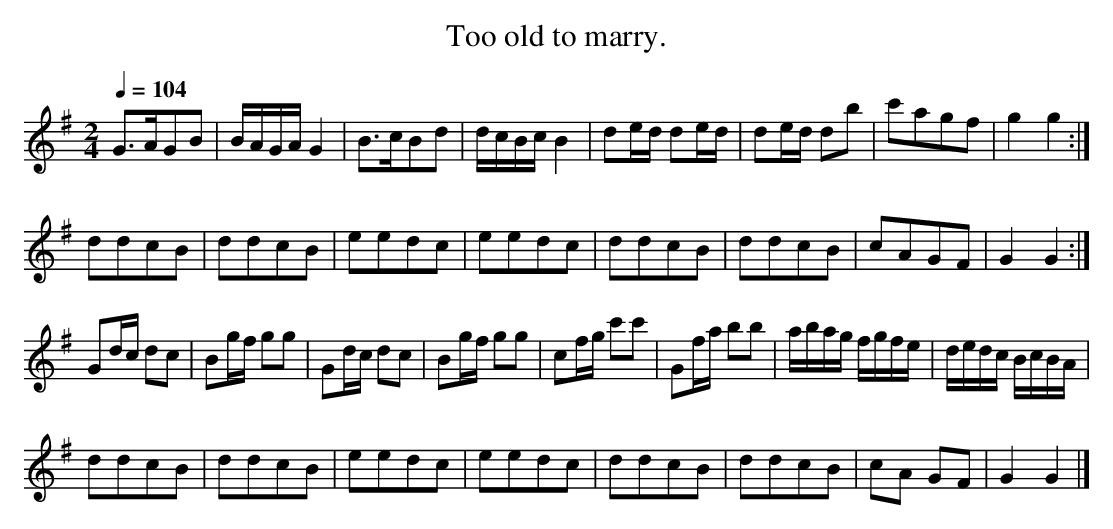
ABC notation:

X:1
T:Too old to marry.
M:2/4
L:1/8
Q:1/4=104
K:G
G>AGB   |B/A/G/A/ G2|B>cBd      |d/c/B/c/ B2      |\
de/d/ de/d/|de/d/    db|c'agf      |g2       g2     :|
ddcB   |ddcB|eedc      |eedc      |\
ddcB   |ddcB|cAGF      |G2       G2     :|
Gd/c/ dc   |Bg/f/    gg|Gd/c/    dc      |Bg/f/    gg      |\
cf/g/ c'c' |Gf/a/    bb|a/b/a/g/ f/g/f/e/|d/e/d/c/ B/c/B/A/|
ddcB   |ddcB|eedc      |eedc      |\
ddcB   |ddcB|cA GF      |G2       G2     |]
